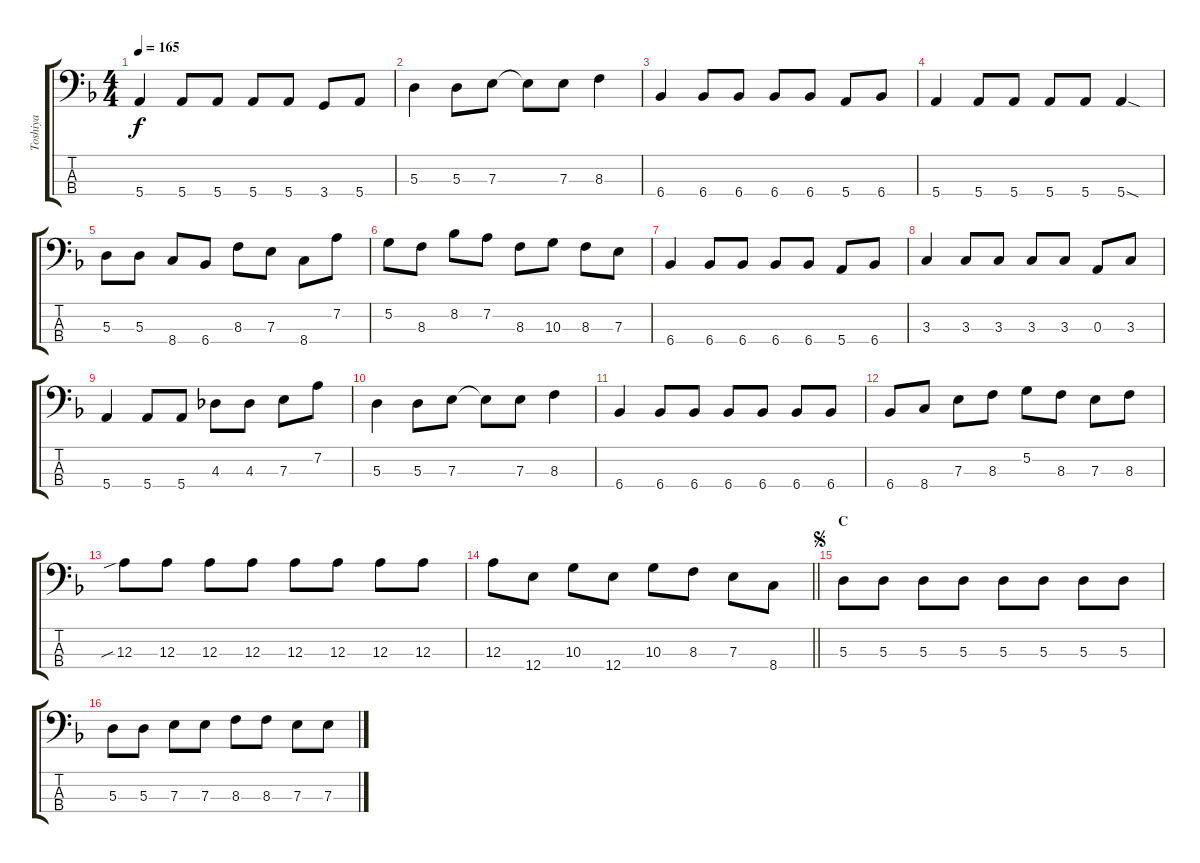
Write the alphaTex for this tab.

\track ("Toshiya" "Toshiya") {instrument electricbasspick}
\staff {score tabs}
\tuning (G2 D2 A1 E1) {hide}
\ts (4 4)
\tempo 165
\clef f4
\ks dminor
5.4.4{dy f} 5.4.8 5.4.8 5.4.8 5.4.8 3.4.8 5.4.8 |
5.3.4 5.3.8 7.3.8 7.3{t}.8 7.3.8 8.3.4 |
6.4.4 6.4.8 6.4.8 6.4.8 6.4.8 5.4.8 6.4.8 |
5.4.4 5.4.8 5.4.8 5.4.8 5.4.8 5.4{sod}.4 |
5.3.8 5.3.8 8.4.8 6.4.8 8.3.8 7.3.8 8.4.8 7.2.8 |
5.2.8 8.3.8 8.2.8 7.2.8 8.3.8 10.3.8 8.3.8 7.3.8 |
6.4.4 6.4.8 6.4.8 6.4.8 6.4.8 5.4.8 6.4.8 |
3.3.4 3.3.8 3.3.8 3.3.8 3.3.8 0.3.8 3.3.8 |
5.4.4 5.4.8 5.4.8 4.3.8 4.3.8 7.3.8 7.2.8 |
5.3.4 5.3.8 7.3.8 7.3{t}.8 7.3.8 8.3.4 |
6.4.4 6.4.8 6.4.8 6.4.8 6.4.8 6.4.8 6.4.8 |
6.4.8 8.4.8 7.3.8 8.3.8 5.2.8 8.3.8 7.3.8 8.3.8 |
12.3{sib}.8 12.3.8 12.3.8 12.3.8 12.3.8 12.3.8 12.3.8 12.3.8 |
\barLineRight lightlight
12.3.8 12.4.8 10.3.8 12.4.8 10.3.8 8.3.8 7.3.8 8.4.8 |
\section ("" "C")
\jump segno
5.3.8 5.3.8 5.3.8 5.3.8 5.3.8 5.3.8 5.3.8 5.3.8 |
5.3.8 5.3.8 7.3.8 7.3.8 8.3.8 8.3.8 7.3.8 7.3.8
